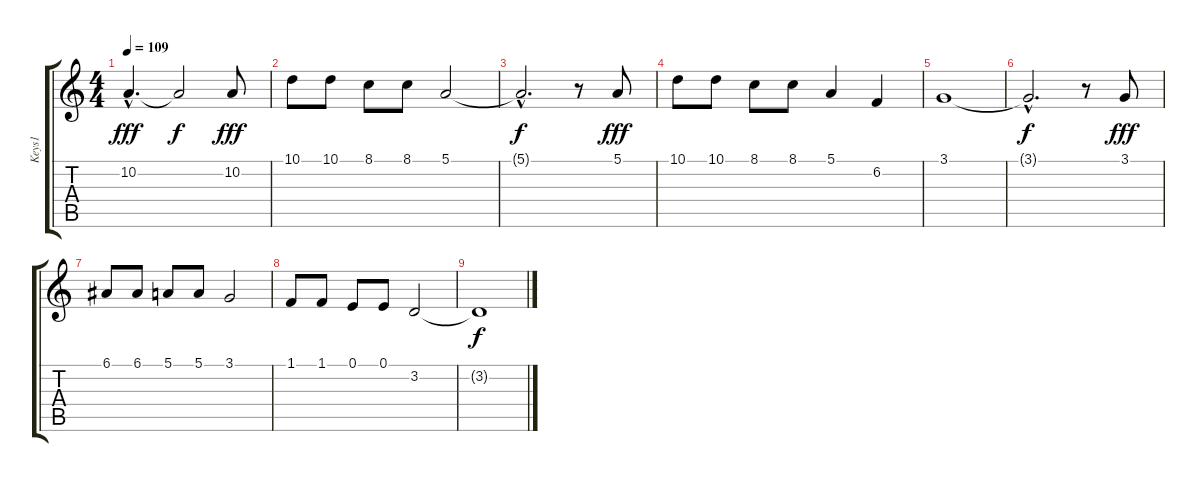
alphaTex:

\track ("Keys1" "Keys1") {instrument choiraahs}
\staff {score tabs}
\tuning (E4 B3 G3 D3 A2 E2) {hide}
\ts (4 4)
\tempo 109
\clef g2
\ks c
10.2{hac}.4{d dy fff} 10.2{t}.2{dy f} 10.2.8{dy fff} |
10.1.8 10.1.8 8.1.8 8.1.8 5.1.2 |
5.1{hac t}.2{d dy f} r.8 5.1.8{dy fff} |
10.1.8 10.1.8 8.1.8 8.1.8 5.1.4 6.2.4 |
3.1.1 |
3.1{hac t}.2{d dy f} r.8 3.1.8{dy fff} |
6.1.8 6.1.8 5.1.8 5.1.8 3.1.2 |
1.1.8 1.1.8 0.1.8 0.1.8 3.2.2 |
3.2{t}.1{dy f}
